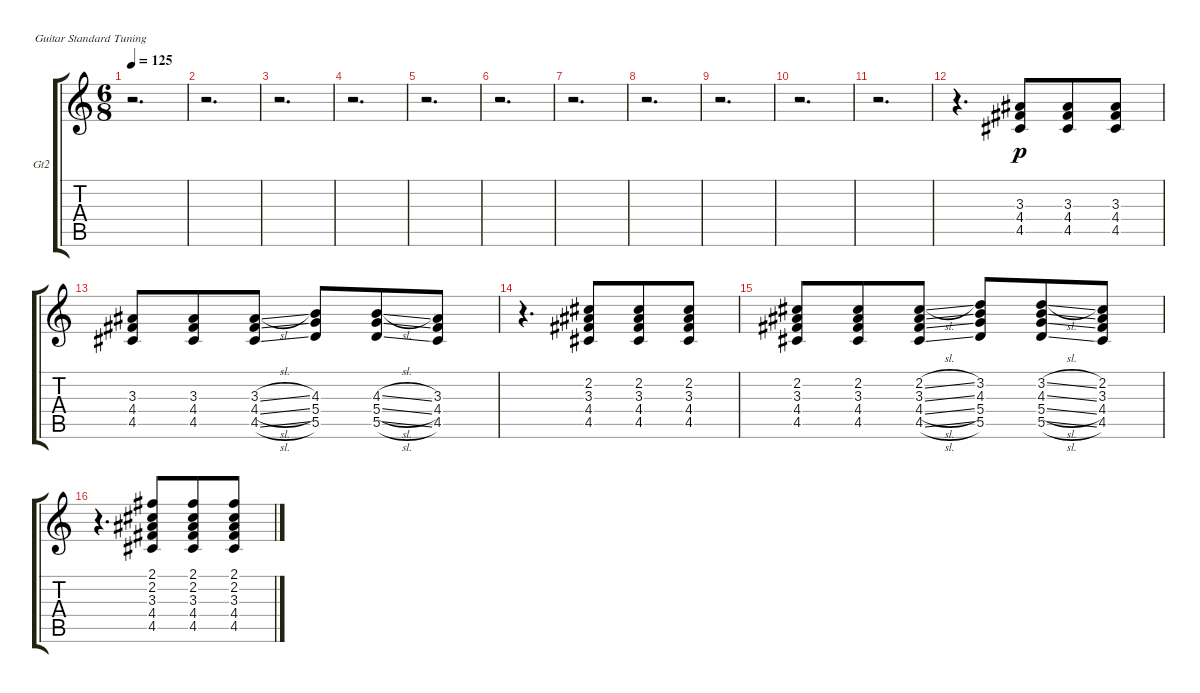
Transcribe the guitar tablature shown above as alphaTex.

\defaultSystemsLayout 4
\bracketExtendMode groupsimilarinstruments
\firstSystemTrackNameOrientation horizontal
\otherSystemsTrackNameOrientation horizontal
\track ("Licks" "Gt2") {instrument acousticguitarnylon}
\staff {score tabs}
\tuning (E4 B3 G3 D3 A2 E2)
\ts (6 8)
\tempo 125
\clef g2
\ks c
r.2{d dy mp} |
r.2{d} |
r.2{d} |
r.2{d} |
r.2{d} |
r.2{d} |
r.2{d} |
r.2{d} |
r.2{d} |
r.2{d} |
r.2{d} |
r.4{d} (4.5 4.4 3.3).8{dy p} (4.5 4.4 3.3).8 (4.5 4.4 3.3).8 |
(4.5 4.4 3.3).8 (4.5 4.4 3.3).8 (4.5{sl} 4.4{sl} 3.3{sl}).8 (5.5 5.4 4.3).8 (5.5{sl} 5.4{sl} 4.3{sl}).8 (4.5 4.4 3.3).8 |
r.4{d} (4.5 4.4 3.3 2.2).8 (4.5 4.4 3.3 2.2).8 (4.5 4.4 3.3 2.2).8 |
(4.5 4.4 3.3 2.2).8 (4.5 4.4 3.3 2.2).8 (4.5{sl} 4.4{sl} 3.3{sl} 2.2{sl}).8 (5.5 5.4 4.3 3.2).8 (5.5{sl} 5.4{sl} 4.3{sl} 3.2{sl}).8 (4.5 4.4 3.3 2.2).8 |
r.4{d} (4.5 4.4 3.3 2.2 2.1).8 (4.5 4.4 3.3 2.2 2.1).8 (4.5 4.4 3.3 2.2 2.1).8
